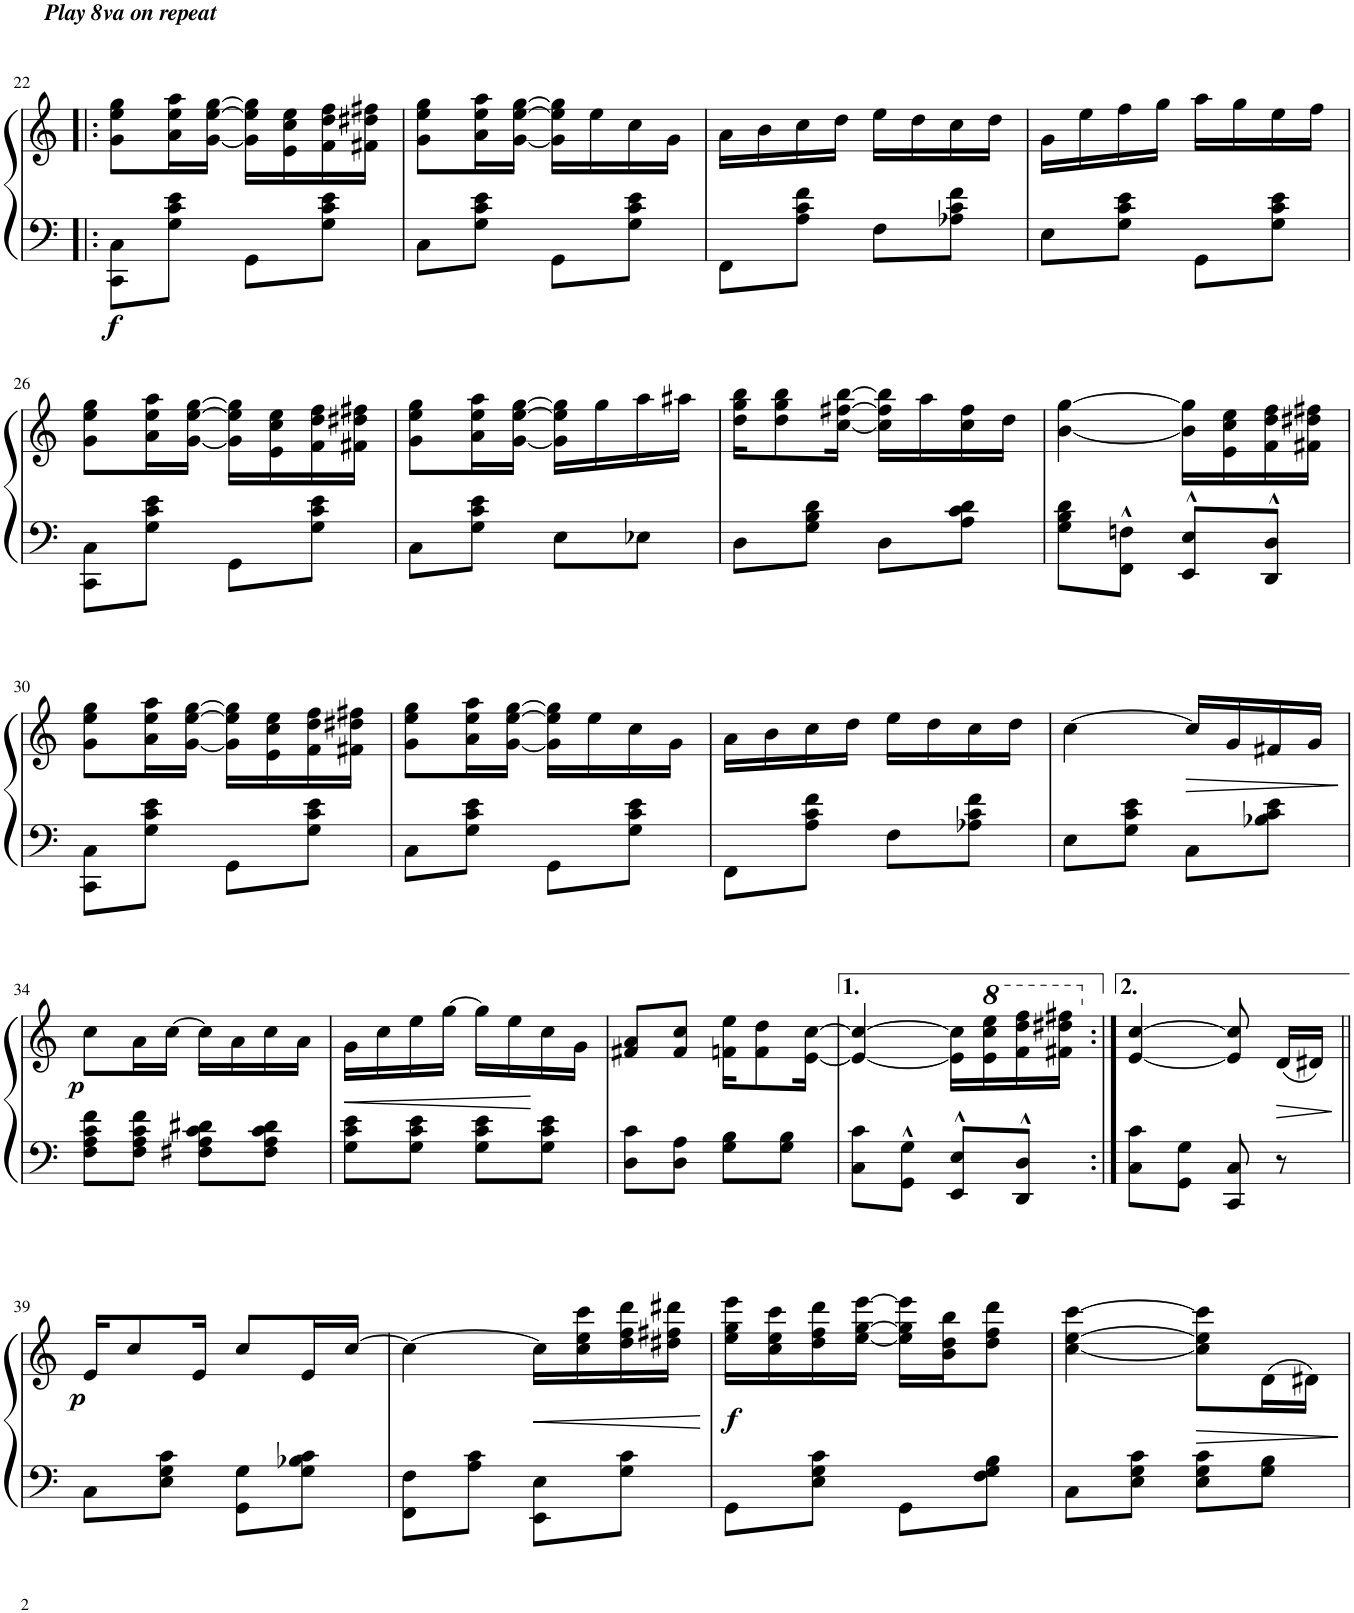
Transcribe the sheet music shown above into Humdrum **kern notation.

**kern	**kern	**dynam
*part1	*part1	*part1
*staff2	*staff1	*staff1/2
*I"Piano	*	*
*I'Pno.	*	*
!!LO:PB:g=z
*clefF4	*clefG2	*
*k[]	*k[]	*
*M2/4	*M2/4	*
=22!|:	=22!|:	=22!|:
!	!LO:TX:a:Bi:t=Play 8va on repeat	!
!	!	!LO:DY:b=2
8CC\ 8C\L	8g\ 8ee\ 8gg\L	f
8G\ 8c\ 8e\J	16a\ 16ee\ 16aa\L	.
.	[16g\ [16ee\ [16gg\JJ	.
8GG\L	16g\] 16ee\] 16gg\]LL	.
.	16e\ 16cc\ 16ee\	.
8G\ 8c\ 8e\J	16f\ 16dd\ 16ff\	.
.	16f#X\ 16dd#X\ 16ff#X\JJ	.
=23	=23	=23
8C\L	8g\ 8ee\ 8gg\L	.
8G\ 8c\ 8e\J	16a\ 16ee\ 16aa\L	.
.	[16g\ [16ee\ [16gg\JJ	.
8GG\L	16g\] 16ee\] 16gg\]LL	.
.	16ee\	.
8G\ 8c\ 8e\J	16cc\	.
.	16g\JJ	.
=24	=24	=24
8FF\L	16a\LL	.
.	16b\	.
8A\ 8c\ 8f\J	16cc\	.
.	16dd\JJ	.
8F\L	16ee\LL	.
.	16dd\	.
8A-X\ 8c\ 8f\J	16cc\	.
.	16dd\JJ	.
=25	=25	=25
8E\L	16g\LL	.
.	16ee\	.
8G\ 8c\ 8e\J	16ff\	.
.	16gg\JJ	.
8GG\L	16aa\LL	.
.	16gg\	.
8G\ 8c\ 8e\J	16ee\	.
.	16ff\JJ	.
!!LO:LB:g=z
=26	=26	=26
8CC\ 8C\L	8g\ 8ee\ 8gg\L	.
8G\ 8c\ 8e\J	16a\ 16ee\ 16aa\L	.
.	[16g\ [16ee\ [16gg\JJ	.
8GG\L	16g\] 16ee\] 16gg\]LL	.
.	16e\ 16cc\ 16ee\	.
8G\ 8c\ 8e\J	16f\ 16dd\ 16ff\	.
.	16f#X\ 16dd#X\ 16ff#X\JJ	.
=27	=27	=27
8C\L	8g\ 8ee\ 8gg\L	.
8G\ 8c\ 8e\J	16a\ 16ee\ 16aa\L	.
.	[16g\ [16ee\ [16gg\JJ	.
8E\L	16g\] 16ee\] 16gg\]LL	.
.	16gg\	.
8E-X\J	16aa\	.
.	16aa#X\JJ	.
=28	=28	=28
8D\L	16dd\ 16gg\ 16bb\KL	.
.	8dd\ 8gg\ 8bb\	.
8G\ 8B\ 8d\J	.	.
.	[16cc\ [16ff#X\ [16bb\Jk	.
8D\L	16cc\] 16ff#\] 16bb\]LL	.
.	16aa\	.
8A\ 8c\ 8d\J	16cc\ 16ff#\	.
.	16dd\JJ	.
=29	=29	=29
8G\ 8B\ 8d\L	[4b\ [4gg\	.
8FF\^^ 8Fn\^^J	.	.
8EE/^^ 8E/^^L	16b\] 16gg\]LL	.
.	16e\ 16cc\ 16ee\	.
8DD/^^ 8D/^^J	16f\ 16dd\ 16ff\	.
.	16f#X\ 16dd#X\ 16ff#X\JJ	.
!!LO:LB:g=z
=30	=30	=30
8CC\ 8C\L	8g\ 8ee\ 8gg\L	.
8G\ 8c\ 8e\J	16a\ 16ee\ 16aa\L	.
.	[16g\ [16ee\ [16gg\JJ	.
8GG\L	16g\] 16ee\] 16gg\]LL	.
.	16e\ 16cc\ 16ee\	.
8G\ 8c\ 8e\J	16f\ 16dd\ 16ff\	.
.	16f#X\ 16dd#X\ 16ff#X\JJ	.
=31	=31	=31
8C\L	8g\ 8ee\ 8gg\L	.
8G\ 8c\ 8e\J	16a\ 16ee\ 16aa\L	.
.	[16g\ [16ee\ [16gg\JJ	.
8GG\L	16g\] 16ee\] 16gg\]LL	.
.	16ee\	.
8G\ 8c\ 8e\J	16cc\	.
.	16g\JJ	.
=32	=32	=32
8FF\L	16a\LL	.
.	16b\	.
8A\ 8c\ 8f\J	16cc\	.
.	16dd\JJ	.
8F\L	16ee\LL	.
.	16dd\	.
8A-X\ 8c\ 8f\J	16cc\	.
.	16dd\JJ	.
=33	=33	=33
8E\L	[4cc\	.
8G\ 8c\ 8e\J	.	.
!	!	!LO:HP:b
8C\L	16cc/LL]	>
.	16g/	.
8B-X\ 8c\ 8e\J	16f#X/	.
.	16g/JJ	.
.	.	]
!!LO:LB:g=z
=34	=34	=34
!	!	!LO:DY:b
8F\ 8A\ 8c\ 8f\L	8cc\L	p
8F\ 8A\ 8c\ 8f\J	16a\L	.
.	[16cc\JJ	.
8F#X\ 8A\ 8c\ 8d#X\L	16cc\LL]	.
.	16a\	.
8F#\ 8A\ 8c\ 8d#\J	16cc\	.
.	16a\JJ	.
=35	=35	=35
!	!	!LO:HP:b
8G\ 8c\ 8e\L	16g\LL	<
.	16cc\	.
8G\ 8c\ 8e\J	16ee\	.
.	[16gg\JJ	.
8G\ 8c\ 8e\L	16gg\LL]	.
.	16ee\	.
8G\ 8c\ 8e\J	16cc\	[
.	16g\JJ	.
=36	=36	=36
8D\ 8c\L	8f#X/ 8a/L	.
8D\ 8A\J	8f#/ 8cc/J	.
8G\ 8B\L	16fn\ 16ee\KL	.
.	8f\ 8dd\	.
8G\ 8B\J	.	.
.	[16e\ [16cc\Jk	.
=37	=37	=37
8C\ 8c\L	4e/_ 4cc/_	.
8GG\^^ 8G\^^J	.	.
8EE/^^ 8E/^^L	16e\] 16cc\]LL	.
*	*8va	*
.	16ee\ 16ccc\ 16eee\	.
8DD/^^ 8D/^^J	16ff\ 16ddd\ 16fff\	.
.	16ff#X\ 16ddd#X\ 16fff#X\JJ	.
=38:|!	=38:|!	=38:|!
*	*X8va	*
8C\ 8c\L	[4e/ [4cc/	.
8GG\ 8G\J	.	.
8CC/ 8C/	8e/] 8cc/]	.
!	!	!LO:HP:b
8r	(16d/LL	>
.	16d#X/JJ)	.
.	.	]
!!LO:LB:g=z
=39||	=39||	=39||
!	!	!LO:DY:b
8C\L	16e/KL	p
.	8cc/	.
8E\ 8G\ 8c\J	.	.
.	16e/Jk	.
8GG\ 8G\L	8cc/L	.
8G\ 8B-X\ 8c\J	16e/L	.
.	[16cc/JJ	.
=40	=40	=40
8FF\ 8F\L	4cc\_	.
8A\ 8c\J	.	.
!	!	!LO:HP:b
8EE\ 8E\L	16cc\LL]	<
.	16cc\ 16ee\ 16ccc\	.
8G\ 8c\J	16dd\ 16ff\ 16ddd\	.
.	16dd#X\ 16ff#X\ 16ddd#X\JJ	.
.	.	[
=41	=41	=41
!	!	!LO:DY:b
8GG\L	16ee\ 16gg\ 16eee\LL	f
.	16cc\ 16ee\ 16ccc\	.
8E\ 8G\ 8c\J	16dd\ 16ff\ 16ddd\	.
.	[16ee\ [16gg\ [16eee\JJ	.
8GG\L	16ee\] 16gg\] 16eee\]LL	.
.	16b\ 16dd\ 16bb\J	.
8F\ 8G\ 8B\J	8dd\ 8ff\ 8ddd\J	.
=42	=42	=42
8C\L	[4cc\ [4ee\ [4ccc\	.
8E\ 8G\ 8c\J	.	.
!	!	!LO:HP:b
8E\ 8G\ 8c\L	8cc\] 8ee\] 8ccc\]L	>
8G\ 8B\J	(16d\L	.
.	16d#X\JJ)	.
.	.	]
=	=	=
*-	*-	*-
